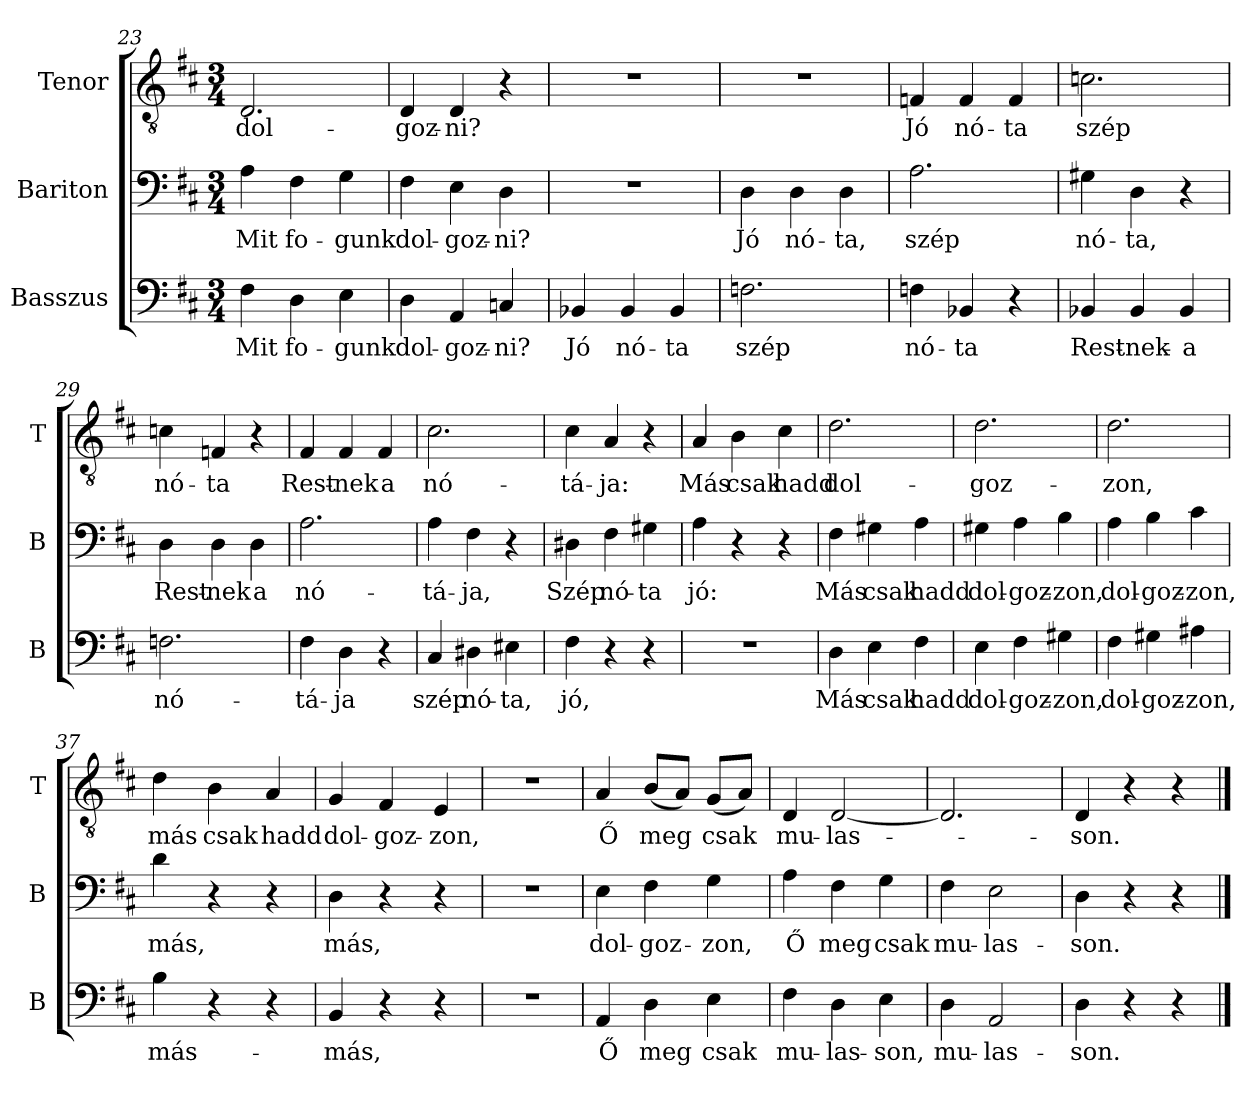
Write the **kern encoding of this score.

**kern	**text	**kern	**text	**kern	**text
*part3	*part3	*part2	*part2	*part1	*part1
*staff3	*staff3	*staff2	*staff2	*staff1	*staff1
*I"Basszus	*	*I"Bariton	*	*I"Tenor	*
*I'B	*	*I'B	*	*I'T	*
*clefF4	*	*clefF4	*	*clefGv2	*
*k[f#c#]	*	*k[f#c#]	*	*k[f#c#]	*
*M3/4	*	*M3/4	*	*M3/4	*
=23	=23	=23	=23	=23	=23
4F#\	Mit	4A\	Mit	2.D/	dol-
4D\	fo-	4F#\	fo-	.	.
4E\	-gunk	4G\	-gunk	.	.
=24	=24	=24	=24	=24	=24
4D\	dol-	4F#\	dol-	4D/	-goz-
4AA/	-goz-	4E\	-goz-	4D/	-ni?
4Cn/	-ni?	4D\	-ni?	4r	.
=25	=25	=25	=25	=25	=25
4BB-X/	Jó	2.r	.	2.r	.
4BB-/	nó-	.	.	.	.
4BB-/	-ta	.	.	.	.
=26	=26	=26	=26	=26	=26
2.Fn\	szép	4D\	Jó	2.r	.
.	.	4D\	nó-	.	.
.	.	4D\	-ta,	.	.
=27	=27	=27	=27	=27	=27
4Fn\	nó-	2.A\	szép	4Fn/	Jó
4BB-X/	-ta	.	.	4F/	nó-
4r	.	.	.	4F/	-ta
=28	=28	=28	=28	=28	=28
4BB-X/	Rest-	4G#X\	nó-	2.cn\	szép
4BB-/	-nek-	4D\	-ta,	.	.
4BB-/	-a	4r	.	.	.
=29	=29	=29	=29	=29	=29
2.Fn\	nó-	4D\	Rest-	4cn\	nó-
.	.	4D\	-nek	4Fn/	-ta
.	.	4D\	a	4r	.
!!LO:PB:g=z
=30	=30	=30	=30	=30	=30
4F#\	-tá-	2.A\	nó-	4F#/	Rest-
4D\	-ja	.	.	4F#/	-nek
4r	.	.	.	4F#/	a
=31	=31	=31	=31	=31	=31
4C#/	szép	4A\	-tá-	2.c#\	nó-
4D#X\	nó-	4F#\	-ja,	.	.
4E#X\	-ta,	4r	.	.	.
=32	=32	=32	=32	=32	=32
4F#\	jó,	4D#X\	Szép	4c#\	-tá-
4r	.	4F#\	nó-	4A/	-ja:
4r	.	4G#X\	-ta	4r	.
=33	=33	=33	=33	=33	=33
2.r	.	4A\	jó:	4A/	Más
.	.	4r	.	4B\	csak
.	.	4r	.	4c#\	hadd
=34	=34	=34	=34	=34	=34
4D\	Más	4F#\	Más	2.d\	dol-
4E\	csak	4G#X\	csak	.	.
4F#\	hadd	4A\	hadd	.	.
=35	=35	=35	=35	=35	=35
4E\	dol-	4G#X\	dol-	2.d\	-goz-
4F#\	-goz-	4A\	-goz-	.	.
4G#X\	-zon,	4B\	-zon,	.	.
!!LO:LB:g=z
=36	=36	=36	=36	=36	=36
4F#\	dol-	4A\	dol-	2.d\	-zon,
4G#X\	-goz-	4B\	-goz-	.	.
4A#X\	-zon,	4c#\	-zon,	.	.
=37	=37	=37	=37	=37	=37
4B\	más-	4d\	más,	4d\	más
4r	.	4r	.	4B\	csak
4r	.	4r	.	4A/	hadd
=38	=38	=38	=38	=38	=38
4BB/	-más,	4D\	más,	4G/	dol-
4r	.	4r	.	4F#/	-goz-
4r	.	4r	.	4E/	-zon,
=39	=39	=39	=39	=39	=39
2.r	.	2.r	.	2.r	.
=40	=40	=40	=40	=40	=40
4AA/	Ő	4E\	dol-	4A/	Ő
4D\	meg	4F#\	-goz-	(8B/L	meg
.	.	.	.	8A/J)	.
4E\	csak	4G\	-zon,	(8G/L	csak
.	.	.	.	8A/J)	.
=41	=41	=41	=41	=41	=41
4F#\	mu-	4A\	Ő	4D/	mu-
4D\	-las-	4F#\	meg	[2D/	-las-
4E\	-son,	4G\	csak	.	.
=42	=42	=42	=42	=42	=42
4D\	mu-	4F#\	mu-	2.D/]	.
2AA/	-las-	2E\	-las-	.	.
!!LO:LB:g=z
=43	=43	=43	=43	=43	=43
4D\	-son.	4D\	-son.	4D/	-son.
4r	.	4r	.	4r	.
4r	.	4r	.	4r	.
==	==	==	==	==	==
*-	*-	*-	*-	*-	*-
